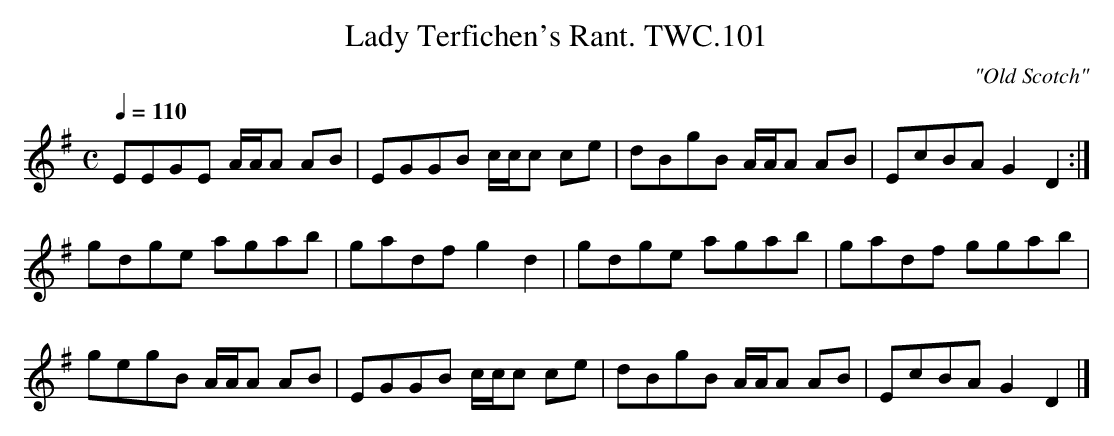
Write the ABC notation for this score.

X:1
T:Lady Terfichen's Rant. TWC.101
M:C
L:1/8
C:"Old Scotch"
Q:1/4=110
K:G
EEGE A/A/A AB|EGGB c/c/c ce|dBgB A/A/A AB|EcBA G2D2:|
gdge agab|gadf g2d2|gdge agab|gadf ggab|
gegB A/A/A AB|EGGB c/c/c ce|dBgB A/A/A AB|EcBAG2D2|]
